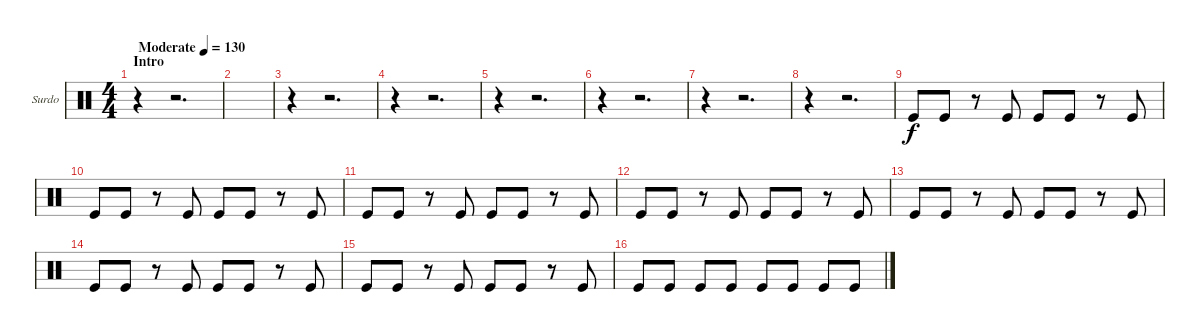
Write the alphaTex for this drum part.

\bracketExtendMode groupsimilarinstruments
\firstSystemTrackNameOrientation horizontal
\otherSystemsTrackNameOrientation horizontal
\track ("Surdo" "Surdo") {instrument percussion}
\staff {score}
\articulation defaults
\ts (4 4)
\beaming (8 2 2 2 2)
\section ("" "Intro")
\tempo (130 "Moderate")
\clef neutral
\ks c
r.4{dy f} r.2{d} |
|
r.4 r.2{d} |
r.4 r.2{d} |
r.4 r.2{d} |
r.4 r.2{d} |
r.4 r.2{d} |
r.4 r.2{d} |
"Kick (hit)".8 "Kick (hit)".8 r.8 "Kick (hit)".8 "Kick (hit)".8 "Kick (hit)".8 r.8 "Kick (hit)".8 |
"Kick (hit)".8 "Kick (hit)".8 r.8 "Kick (hit)".8 "Kick (hit)".8 "Kick (hit)".8 r.8 "Kick (hit)".8 |
"Kick (hit)".8 "Kick (hit)".8 r.8 "Kick (hit)".8 "Kick (hit)".8 "Kick (hit)".8 r.8 "Kick (hit)".8 |
"Kick (hit)".8 "Kick (hit)".8 r.8 "Kick (hit)".8 "Kick (hit)".8 "Kick (hit)".8 r.8 "Kick (hit)".8 |
"Kick (hit)".8 "Kick (hit)".8 r.8 "Kick (hit)".8 "Kick (hit)".8 "Kick (hit)".8 r.8 "Kick (hit)".8 |
"Kick (hit)".8 "Kick (hit)".8 r.8 "Kick (hit)".8 "Kick (hit)".8 "Kick (hit)".8 r.8 "Kick (hit)".8 |
"Kick (hit)".8 "Kick (hit)".8 r.8 "Kick (hit)".8 "Kick (hit)".8 "Kick (hit)".8 r.8 "Kick (hit)".8 |
"Kick (hit)".8 "Kick (hit)".8 "Kick (hit)".8 "Kick (hit)".8 "Kick (hit)".8 "Kick (hit)".8 "Kick (hit)".8 "Kick (hit)".8
